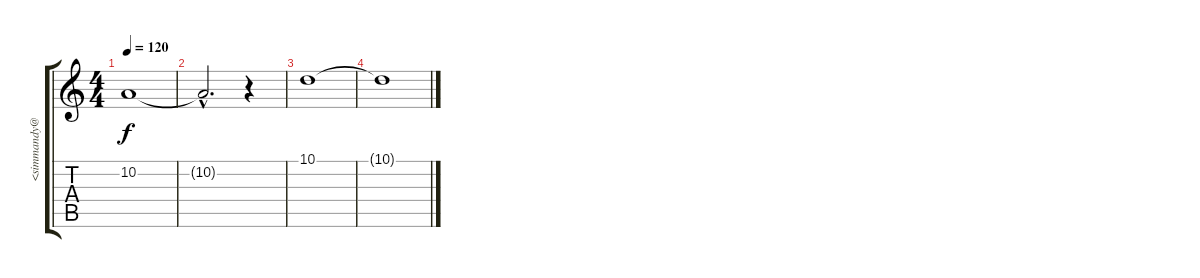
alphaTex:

\track ("" "<simmandy@") {instrument shakuhachi}
\staff {score tabs}
\tuning (E4 B3 G3 D3 A2 E2) {hide}
\ts (4 4)
\tempo 120
\clef g2
\ks c
10.2{t}.1{dy f} |
10.2{hac t}.2{d} r.4 |
10.1.1 |
10.1{t}.1
